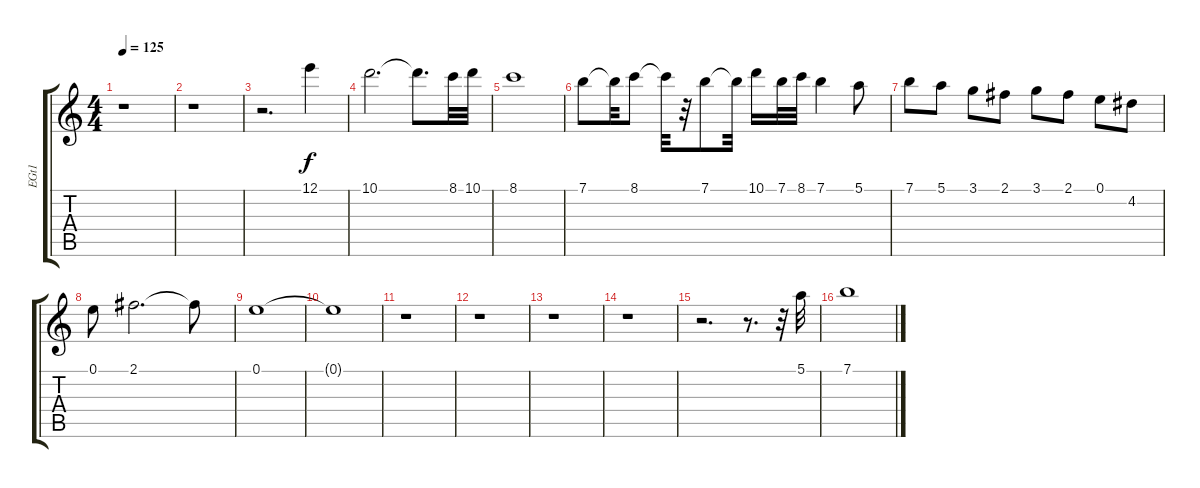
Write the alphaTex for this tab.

\track ("EGt1" "EGt1") {instrument distortionguitar}
\staff {score tabs}
\tuning (E4 B3 G3 D3 A2 E2) {hide}
\ts (4 4)
\tempo 125
\clef g2
\ks c
r.1{dy f} |
r.1 |
r.2{d} 12.1.4 |
10.1.2{d} 10.1{t}.8{d} 8.1.32 10.1.32 |
8.1.1 |
7.1.8 7.1{t}.32 8.1.8 8.1{t}.32 r.32 7.1.8 7.1{t}.32 10.1.16 7.1.32 8.1.32 7.1.4 5.1.8 |
7.1.8 5.1.8 3.1.8 2.1.8 3.1.8 2.1.8 0.1.8 4.2.8 |
0.1.8 2.1.2{d} 2.1{t}.8 |
0.1.1 |
0.1{t}.1 |
r.1 |
r.1 |
r.1 |
r.1 |
r.2{d} r.8{d} r.32 5.1.32 |
7.1.1
